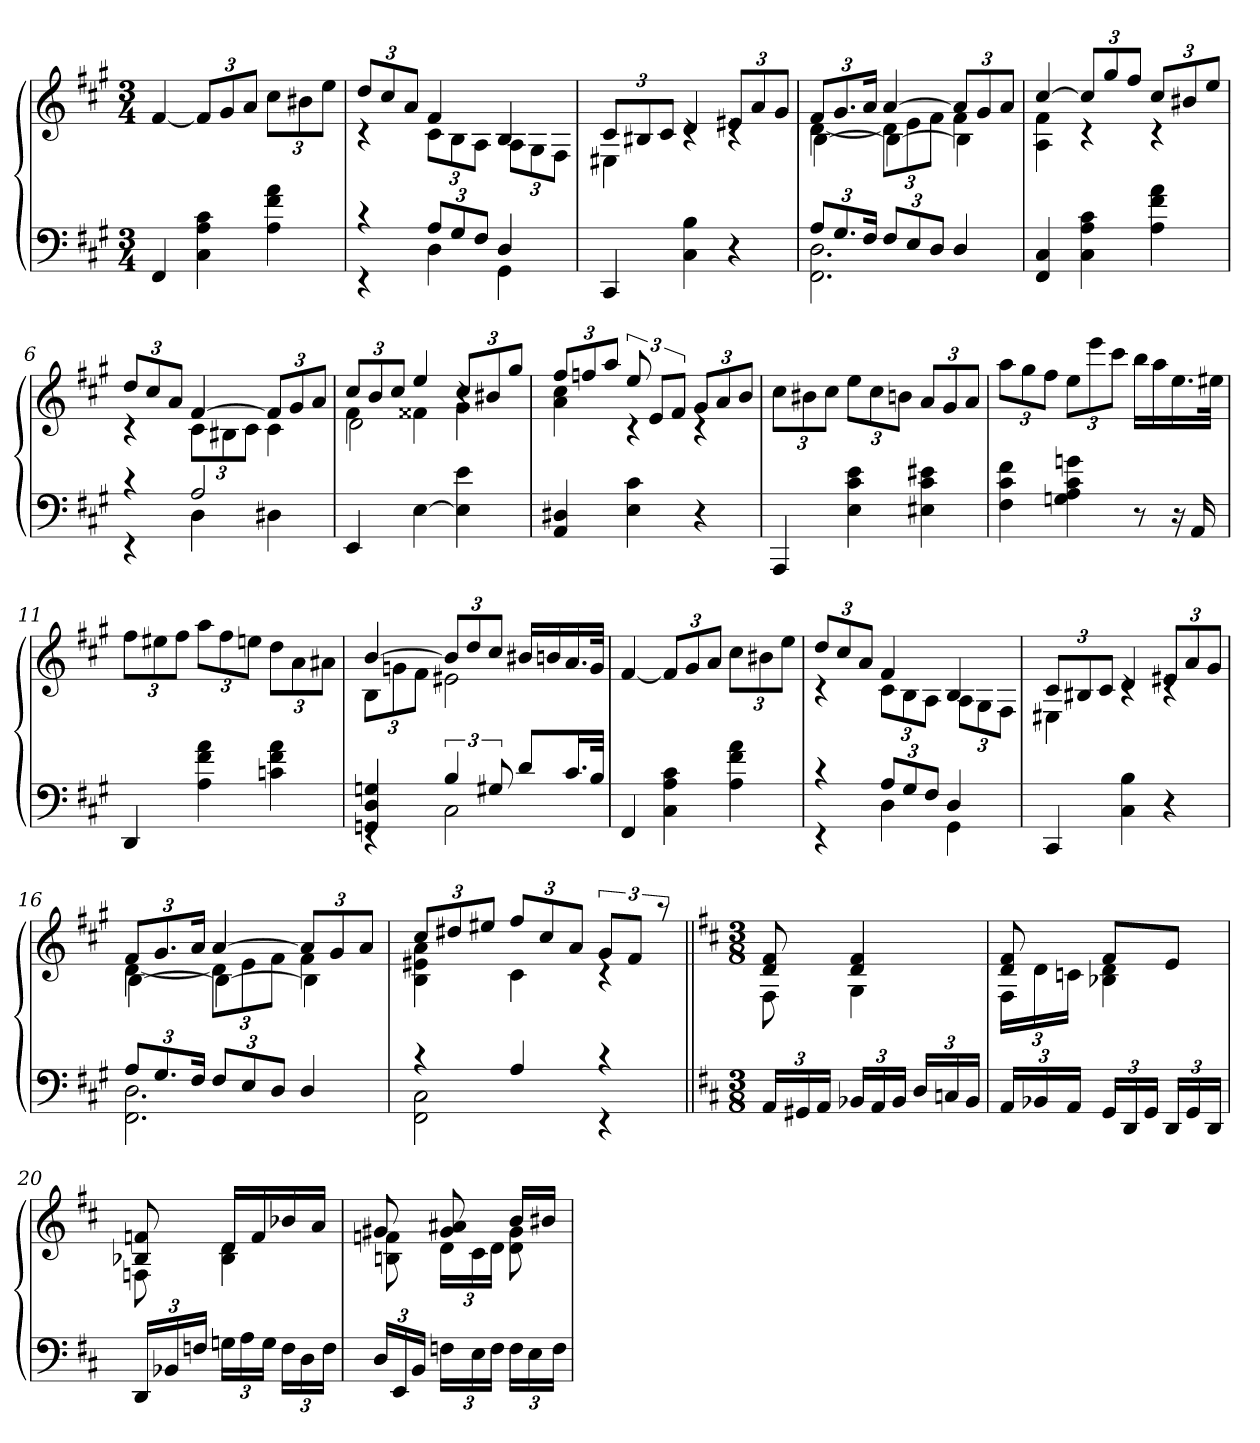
**kern	**kern
*part1	*part1
*staff2	*staff1
*clefF4	*clefG2
*k[f#c#g#]	*k[f#c#g#]
*f#:	*f#:
*M3/4	*M3/4
=1	=1
4FF#	[4f#
4C# 4A 4c#	12f#L]
.	12g#
.	12aJ
4A 4f# 4a	12cc#L
.	12b#X
.	12eeJ
=2	=2
*^	*^
4rc	4rEE	12ddL	4rc
.	.	12cc#	.
.	.	12aJ	.
12AL	4D	4f#	12c#L
12G#	.	.	12B
12F#J	.	.	12AJ
4D	4GG#	4B	12AL
.	.	.	12G#
.	.	.	12F#J
*v	*v	*	*
=3	=3	=3
4CC#	12c#L	4E#X
.	12B#X	.
.	12c#J	.
4C# 4B	4d	4rc
4r	12e#XL	4rc
.	12a	.
.	12g#J	.
=4	=4	=4
*^	*	*^
12AL	2.FF# 2.D	12f#L	[4d	[4B\
12.G#	.	12.g#	.	.
24F#Jk	.	24aJk	.	.
12F#L	.	[4a	12dL]	4B\_
12E	.	.	12e	.
12DJ	.	.	12f#J	.
4D	.	12aL]	4f#	4B\]
.	.	12g#	.	.
.	.	12aJ	.	.
*v	*v	*	*	*
*	*	*v	*v
=5	=5	=5
4FF# 4C#	[4cc#	4A 4f#
4C# 4A 4c#	12cc#L]	4rc
.	12gg#	.
.	12ff#J	.
4A 4f# 4a	12cc#L	4rc
.	12b#X	.
.	12eeJ	.
=6	=6	=6
*^	*	*
4rc	4rEE	12ddL	4rc
.	.	12cc#	.
.	.	12aJ	.
2A	4D	[4f#	12c#L
.	.	.	12B#X
.	.	.	12c#J
.	4D#X	12f#L]	4c#
.	.	12g#	.
.	.	12aJ	.
*v	*v	*	*
=7	=7	=7
*	*	*^
4EE	12cc#L	4f#	2d\
.	12b	.	.
.	12cc#J	.	.
[4E	4ee	4f##X	.
4E] 4e	12cc#L	4g#	4r
.	12b#X	.	.
.	12gg#J	.	.
*	*	*v	*v
=8	=8	=8
4AA 4D#X	12ff#L	4a 4cc#
.	12ffn	.
.	12aaJ	.
4E 4c#	12ee	4rc
.	12eL	.
.	12f#J	.
4r	12g#L	4rc
.	12a	.
.	12bJ	.
*	*v	*v
=9	=9
4AAA	12cc#L
.	12b#X
.	12cc#J
4E 4c# 4e	12eeL
.	12cc#
.	12bnJ
4E#X 4c# 4e#X	12aL
.	12g#
.	12aJ
=10	=10
4F# 4c# 4f#	12aaL
.	12gg#
.	12ff#J
4Gn 4A 4c# 4gn	12eeL
.	12eee
.	12ccc#J
8r	16bbLL
.	16aa
16r	16.ee
16AA	.
.	32ee#XJJk
=11	=11
4DD	12ff#L
.	12ee#X
.	12ff#J
4A 4f# 4a	12aaL
.	12ff#
.	12eenJ
4cn 4f# 4a	12ddL
.	12a
.	12a#XJ
=12	=12
*^	*^
4GGn 4D 4Gn	4rEE	[4b	12BL
.	.	.	12gn
.	.	.	12f#J
6B	2C#	12bL]	2e#X
.	.	12dd	.
12G#X	.	12cc#J	.
8dL	.	16b#XLL	.
.	.	16bn	.
16.c#L	.	16.a	.
32BJJk	.	32gJJk	.
*v	*v	*	*
*	*v	*v
=13	=13
4FF#	[4f#
4C# 4A 4c#	12f#L]
.	12g#
.	12aJ
4A 4f# 4a	12cc#L
.	12b#X
.	12eeJ
=14	=14
*^	*^
4rc	4rEE	12ddL	4rc
.	.	12cc#	.
.	.	12aJ	.
12AL	4D	4f#	12c#L
12G#	.	.	12B
12F#J	.	.	12AJ
4D	4GG#	4B	12AL
.	.	.	12G#
.	.	.	12F#J
*v	*v	*	*
=15	=15	=15
4CC#	12c#L	4E#X
.	12B#X	.
.	12c#J	.
4C# 4B	4d	4rc
4r	12e#XL	4rc
.	12a	.
.	12g#J	.
=16	=16	=16
*^	*	*^
12AL	2.FF# 2.D	12f#L	[4d	[4B\
12.G#	.	12.g#	.	.
24F#Jk	.	24aJk	.	.
12F#L	.	[4a	12dL]	4B\_
12E	.	.	12e	.
12DJ	.	.	12f#J	.
4D	.	12aL]	4f#	4B\]
.	.	12g#	.	.
.	.	12aJ	.	.
*	*	*	*v	*v
=17	=17	=17	=17
4rc	2FF# 2C#	12cc#L	4B 4e#X 4a
.	.	12dd#X	.
.	.	12ee#XJ	.
4A	.	12ff#L	4c#
.	.	12cc#	.
.	.	12aJ	.
4rc	4rEE	12g#L	4rc
.	.	12f#J	.
.	.	12raa	.
*v	*v	*	*
=18||	=18||	=18||
*k[f#c#]	*k[f#c#]	*
*M3/8	*M3/8	*
24AALL	8d 8f#	8F#
24GG#X	.	.
24AAJJ	.	.
24BB-XLL	4d 4f#	4G
24AA	.	.
24BB-JJ	.	.
24DLL	.	.
24Cn	.	.
24BB-JJ	.	.
=19	=19	=19
24AALL	8d 8f#	24F#LL
24BB-X	.	24d
24AAJJ	.	24cnJJ
24GGLL	8f#L	4B-X 4d
24DD	.	.
24GGJJ	.	.
24DDLL	8eJ	.
24GG	.	.
24DDJJ	.	.
=20	=20	=20
24DDLL	8B-X 8fn	8Fn
24BB-X	.	.
24FnJJ	.	.
24GnLL	16dLL	4B- 4d
24A	.	.
.	16f	.
24GJJ	.	.
24FLL	16b-X	.
24D	.	.
.	16aJJ	.
24FJJ	.	.
=21	=21	=21
24DLL	8g#X	8Bn 8fn
24EE	.	.
24BBJJ	.	.
24FnLL	8g# 8a#X	24dLL
24E	.	24c#
24FJJ	.	24dJJ
24FLL	16bLL	8d 8g#
24E	.	.
.	16b#XJJ	.
24FJJ	.	.
*	*v	*v
=	=
*-	*-
